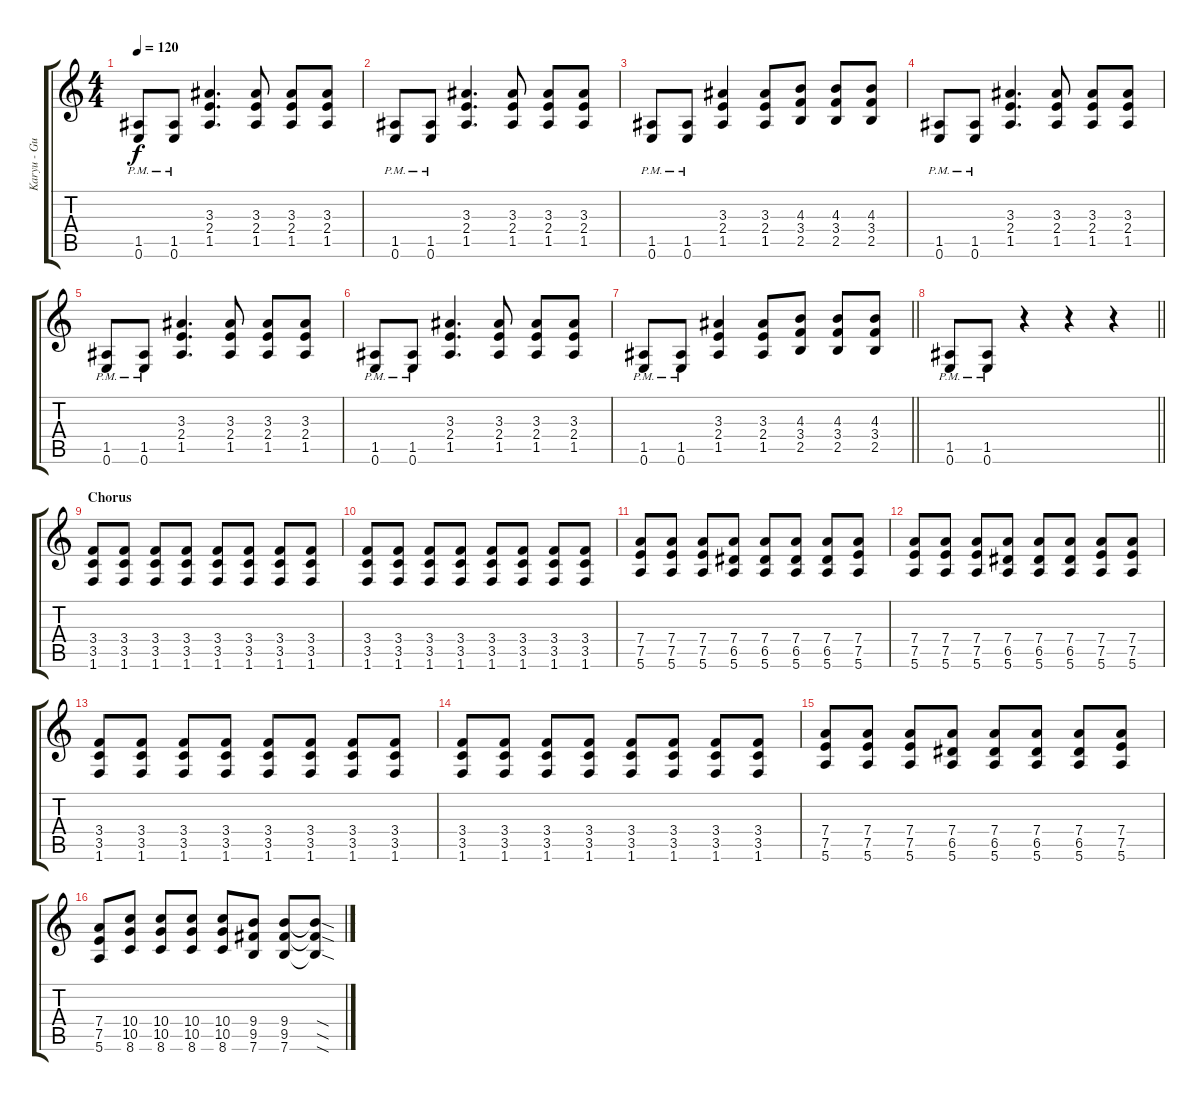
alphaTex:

\track ("Karyu - Guitar 2" "Karyu - Gu") {instrument distortionguitar}
\staff {score tabs}
\tuning (E4 B3 G3 D3 A2 E2) {hide}
\ts (4 4)
\tempo 120
\clef g2
\ks c
(1.5{pm} 0.6{pm}).8{dy f} (1.5{pm} 0.6{pm}).8 (3.3 2.4 1.5).4{d} (3.3 2.4 1.5).8 (3.3 2.4 1.5).8 (3.3 2.4 1.5).8 |
(1.5{pm} 0.6{pm}).8 (1.5{pm} 0.6{pm}).8 (3.3 2.4 1.5).4{d} (3.3 2.4 1.5).8 (3.3 2.4 1.5).8 (3.3 2.4 1.5).8 |
(1.5{pm} 0.6{pm}).8 (1.5{pm} 0.6{pm}).8 (3.3 2.4 1.5).4 (3.3 2.4 1.5).8 (4.3 3.4 2.5).8 (4.3 3.4 2.5).8 (4.3 3.4 2.5).8 |
(1.5{pm} 0.6{pm}).8 (1.5{pm} 0.6{pm}).8 (3.3 2.4 1.5).4{d} (3.3 2.4 1.5).8 (3.3 2.4 1.5).8 (3.3 2.4 1.5).8 |
(1.5{pm} 0.6{pm}).8 (1.5{pm} 0.6{pm}).8 (3.3 2.4 1.5).4{d} (3.3 2.4 1.5).8 (3.3 2.4 1.5).8 (3.3 2.4 1.5).8 |
(1.5{pm} 0.6{pm}).8 (1.5{pm} 0.6{pm}).8 (3.3 2.4 1.5).4{d} (3.3 2.4 1.5).8 (3.3 2.4 1.5).8 (3.3 2.4 1.5).8 |
\barLineRight lightlight
(1.5{pm} 0.6{pm}).8 (1.5{pm} 0.6{pm}).8 (3.3 2.4 1.5).4 (3.3 2.4 1.5).8 (4.3 3.4 2.5).8 (4.3 3.4 2.5).8 (4.3 3.4 2.5).8 |
\barLineRight lightlight
(1.5{pm} 0.6{pm}).8 (1.5{pm} 0.6{pm}).8 r.4 r.4 r.4 |
\section ("" "Chorus")
(3.4 3.5 1.6).8 (3.4 3.5 1.6).8 (3.4 3.5 1.6).8 (3.4 3.5 1.6).8 (3.4 3.5 1.6).8 (3.4 3.5 1.6).8 (3.4 3.5 1.6).8 (3.4 3.5 1.6).8 |
(3.4 3.5 1.6).8 (3.4 3.5 1.6).8 (3.4 3.5 1.6).8 (3.4 3.5 1.6).8 (3.4 3.5 1.6).8 (3.4 3.5 1.6).8 (3.4 3.5 1.6).8 (3.4 3.5 1.6).8 |
(7.4 7.5 5.6).8 (7.4 7.5 5.6).8 (7.4 7.5 5.6).8 (7.4 6.5 5.6).8 (7.4 6.5 5.6).8 (7.4 6.5 5.6).8 (7.4 6.5 5.6).8 (7.4 7.5 5.6).8 |
(7.4 7.5 5.6).8 (7.4 7.5 5.6).8 (7.4 7.5 5.6).8 (7.4 6.5 5.6).8 (7.4 6.5 5.6).8 (7.4 6.5 5.6).8 (7.4 7.5 5.6).8 (7.4 7.5 5.6).8 |
(3.4 3.5 1.6).8 (3.4 3.5 1.6).8 (3.4 3.5 1.6).8 (3.4 3.5 1.6).8 (3.4 3.5 1.6).8 (3.4 3.5 1.6).8 (3.4 3.5 1.6).8 (3.4 3.5 1.6).8 |
(3.4 3.5 1.6).8 (3.4 3.5 1.6).8 (3.4 3.5 1.6).8 (3.4 3.5 1.6).8 (3.4 3.5 1.6).8 (3.4 3.5 1.6).8 (3.4 3.5 1.6).8 (3.4 3.5 1.6).8 |
(7.4 7.5 5.6).8 (7.4 7.5 5.6).8 (7.4 7.5 5.6).8 (7.4 6.5 5.6).8 (7.4 6.5 5.6).8 (7.4 6.5 5.6).8 (7.4 6.5 5.6).8 (7.4 7.5 5.6).8 |
(7.4 7.5 5.6).8 (10.4 10.5 8.6).8 (10.4 10.5 8.6).8 (10.4 10.5 8.6).8 (10.4 10.5 8.6).8 (9.4 9.5 7.6).8 (9.4 9.5 7.6).8 (9.4{sod t} 9.5{sod t} 7.6{sod t}).8
